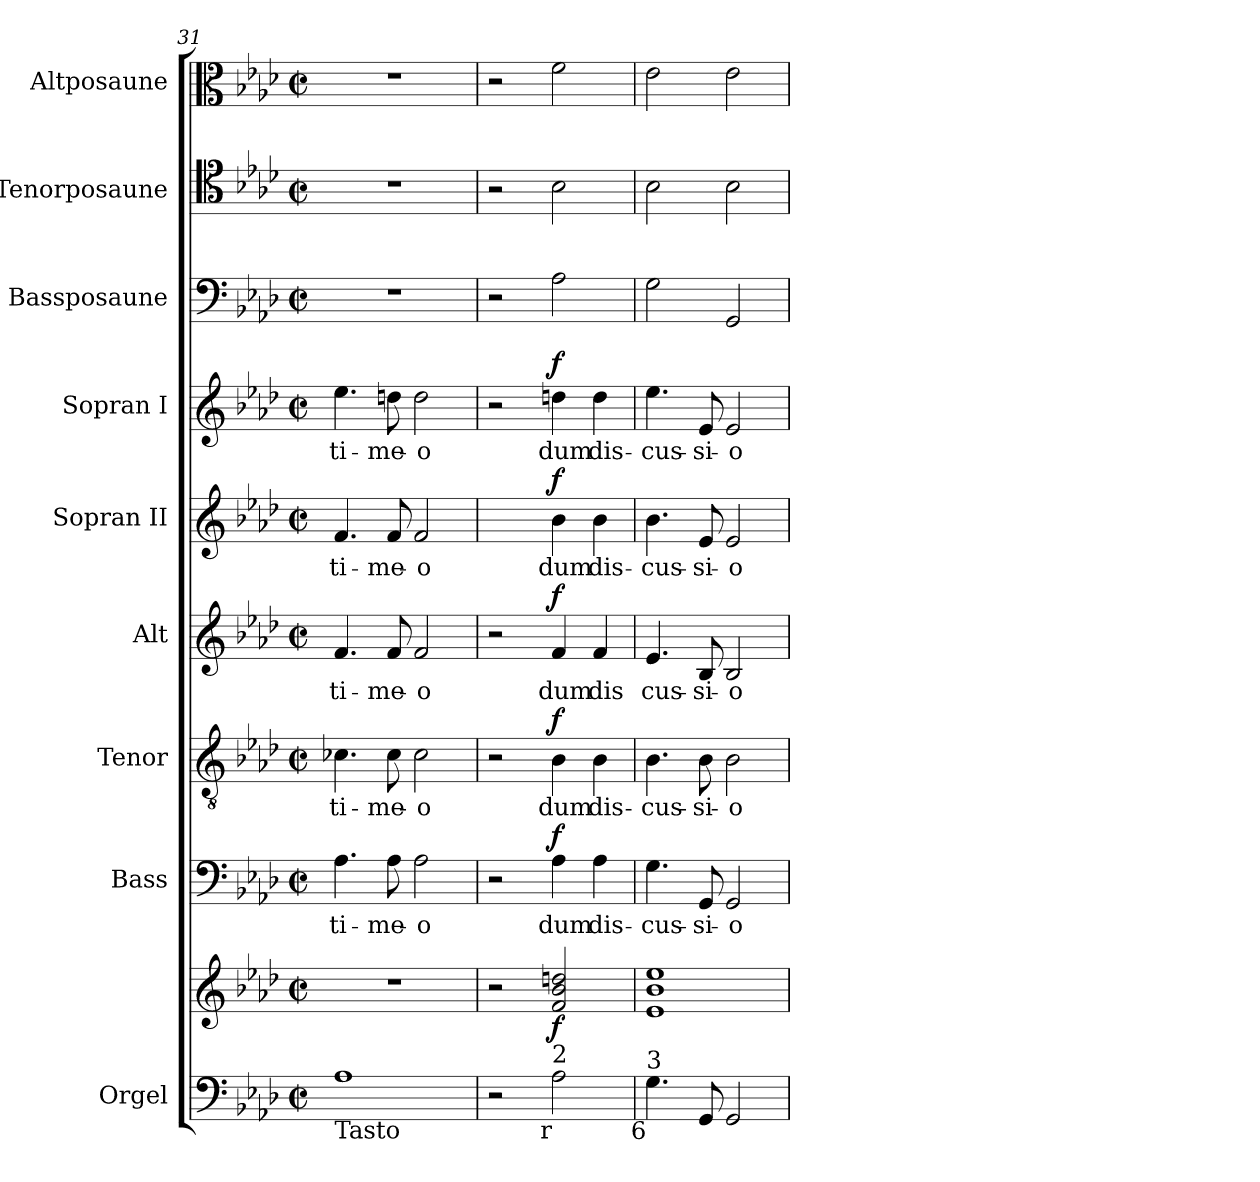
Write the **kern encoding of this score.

**kern	**kern	**dynam	**kern	**text	**dynam	**kern	**text	**dynam	**kern	**text	**dynam	**kern	**text	**dynam	**kern	**text	**dynam	**kern	**kern	**kern
*part9	*part9	*part9	*part8	*part8	*part8	*part7	*part7	*part7	*part6	*part6	*part6	*part5	*part5	*part5	*part4	*part4	*part4	*part3	*part2	*part1
*staff10	*staff9	*staff9/10	*staff8	*staff8	*staff8	*staff7	*staff7	*staff7	*staff6	*staff6	*staff6	*staff5	*staff5	*staff5	*staff4	*staff4	*staff4	*staff3	*staff2	*staff1
*I"Orgel	*	*	*I"Bass	*	*	*I"Tenor	*	*	*I"Alt	*	*	*I"Sopran II	*	*	*I"Sopran I	*	*	*I"Bassposaune	*I"Tenorposaune	*I"Altposaune
*I'Org.	*	*	*I'B.	*	*	*I'T.	*	*	*I'A.	*	*	*I'S.	*	*	*I'S.	*	*	*I'B. Pos.	*I'Pos.	*I'Pos.
*clefF4	*clefG2	*	*clefF4	*	*	*clefGv2	*	*	*clefG2	*	*	*clefG2	*	*	*clefG2	*	*	*clefF4	*clefC4	*clefC3
*	*	*	*	*	*	*ITrd7c12	*	*	*	*	*	*	*	*	*	*	*	*	*	*
*k[b-e-a-d-]	*k[b-e-a-d-]	*	*k[b-e-a-d-]	*	*	*k[b-e-a-d-]	*	*	*k[b-e-a-d-]	*	*	*k[b-e-a-d-]	*	*	*k[b-e-a-d-]	*	*	*k[b-e-a-d-]	*k[b-e-a-d-]	*k[b-e-a-d-]
*f:	*f:	*	*f:	*	*	*f:	*	*	*f:	*	*	*f:	*	*	*f:	*	*	*f:	*f:	*f:
*M2/2	*M2/2	*	*M2/2	*	*	*M2/2	*	*	*M2/2	*	*	*M2/2	*	*	*M2/2	*	*	*M2/2	*M2/2	*M2/2
*met(c|)	*met(c|)	*	*met(c|)	*	*	*met(c|)	*	*	*met(c|)	*	*	*met(c|)	*	*	*met(c|)	*	*	*met(c|)	*met(c|)	*met(c|)
=31	=31	=31	=31	=31	=31	=31	=31	=31	=31	=31	=31	=31	=31	=31	=31	=31	=31	=31	=31	=31
!	!	!	!	!LO:LY:b:color=#000000	!	!	!	!	!	!	!	!	!	!	!	!	!	!	!	!
!	!	!	!	!	!	!	!LO:LY:b:color=#000000	!	!	!	!	!	!	!	!	!	!	!	!	!
!	!	!	!	!	!	!	!	!	!	!LO:LY:b:color=#000000	!	!	!	!	!	!	!	!	!	!
!	!	!	!	!	!	!	!	!	!	!	!	!	!LO:LY:b:color=#000000	!	!	!	!	!	!	!
!LO:TX:b:t=Tasto	!	!	!	!	!	!	!	!	!	!	!	!	!	!	!	!	!	!	!	!
!	!	!	!	!	!	!	!	!	!	!	!	!	!	!	!	!LO:LY:b:color=#000000	!	!	!	!
1A-i	1r	.	4.A-i\	ti-	.	4.C-Xi\	ti-	.	4.fi/	ti-	.	4.fi/	ti-	.	4.ee-i\	ti-	.	1r	1r	1r
!	!	!	!	!LO:LY:b:color=#000000	!	!	!	!	!	!	!	!	!	!	!	!	!	!	!	!
!	!	!	!	!	!	!	!LO:LY:b:color=#000000	!	!	!	!	!	!	!	!	!	!	!	!	!
!	!	!	!	!	!	!	!	!	!	!LO:LY:b:color=#000000	!	!	!	!	!	!	!	!	!	!
!	!	!	!	!	!	!	!	!	!	!	!	!	!LO:LY:b:color=#000000	!	!	!	!	!	!	!
!	!	!	!	!	!	!	!	!	!	!	!	!	!	!	!	!LO:LY:b:color=#000000	!	!	!	!
.	.	.	8A-i\	-me-	.	8C-i\	-me-	.	8fi/	-me-	.	8fi/	-me-	.	8ddni\	-me-	.	.	.	.
!	!	!	!	!LO:LY:b:color=#000000	!	!	!	!	!	!	!	!	!	!	!	!	!	!	!	!
!	!	!	!	!	!	!	!LO:LY:b:color=#000000	!	!	!	!	!	!	!	!	!	!	!	!	!
!	!	!	!	!	!	!	!	!	!	!LO:LY:b:color=#000000	!	!	!	!	!	!	!	!	!	!
!	!	!	!	!	!	!	!	!	!	!	!	!	!LO:LY:b:color=#000000	!	!	!	!	!	!	!
!	!	!	!	!	!	!	!	!	!	!	!	!	!	!	!	!LO:LY:b:color=#000000	!	!	!	!
.	.	.	2A-i\	-o	.	2C-i\	-o	.	2fi/	-o	.	2fi/	-o	.	2ddi\	-o	.	.	.	.
=32	=32	=32	=32	=32	=32	=32	=32	=32	=32	=32	=32	=32	=32	=32	=32	=32	=32	=32	=32	=32
2r	2r	.	2r	.	.	2r	.	.	2r	.	.	2ryy	.	.	2r	.	.	2r	2r	2r
!	!	!	!	!LO:LY:b:color=#000000	!	!	!	!	!	!	!	!	!	!	!	!	!	!	!	!
!	!	!	!	!	!	!	!LO:LY:b:color=#000000	!	!	!	!	!	!	!	!	!	!	!	!	!
!	!	!	!	!	!	!	!	!	!	!LO:LY:b:color=#000000	!	!	!	!	!	!	!	!	!	!
!	!	!	!	!	!	!	!	!	!	!	!	!	!LO:LY:b:color=#000000	!	!	!	!	!	!	!
!LO:TX:b:rj:t=r	!	!	!	!	!	!	!	!	!	!	!	!	!	!	!	!	!	!	!	!
!LO:TX:t=2	!	!	!	!	!	!	!	!	!	!	!	!	!	!	!	!	!	!	!	!
!	!	!	!	!	!	!	!	!	!	!	!	!	!	!	!	!LO:LY:b:color=#000000	!	!	!	!
2A-i\	2fi/ 2b-i 2ddni	f	4A-i\	dum	f	4BB-i\	dum	f	4fi/	dum	f	4b-i\	dum	f	4ddni\	dum	f	2A-i\	2B-i\	2fi\
!	!	!	!	!LO:LY:b:color=#000000	!	!	!	!	!	!	!	!	!	!	!	!	!	!	!	!
!	!	!	!	!	!	!	!LO:LY:b:color=#000000	!	!	!	!	!	!	!	!	!	!	!	!	!
!	!	!	!	!	!	!	!	!	!	!LO:LY:b:color=#000000	!	!	!	!	!	!	!	!	!	!
!	!	!	!	!	!	!	!	!	!	!	!	!	!LO:LY:b:color=#000000	!	!	!	!	!	!	!
!	!	!	!	!	!	!	!	!	!	!	!	!	!	!	!	!LO:LY:b:color=#000000	!	!	!	!
.	.	.	4A-i\	dis-	.	4BB-i\	dis-	.	4fi/	dis	.	4b-i\	dis-	.	4ddi\	dis-	.	.	.	.
=33	=33	=33	=33	=33	=33	=33	=33	=33	=33	=33	=33	=33	=33	=33	=33	=33	=33	=33	=33	=33
!	!	!	!	!LO:LY:b:color=#000000	!	!	!	!	!	!	!	!	!	!	!	!	!	!	!	!
!	!	!	!	!	!	!	!LO:LY:b:color=#000000	!	!	!	!	!	!	!	!	!	!	!	!	!
!	!	!	!	!	!	!	!	!	!	!LO:LY:b:color=#000000	!	!	!	!	!	!	!	!	!	!
!	!	!	!	!	!	!	!	!	!	!	!	!	!LO:LY:b:color=#000000	!	!	!	!	!	!	!
!LO:TX:b:rj:t=6	!	!	!	!	!	!	!	!	!	!	!	!	!	!	!	!	!	!	!	!
!LO:TX:t=3	!	!	!	!	!	!	!	!	!	!	!	!	!	!	!	!	!	!	!	!
!	!	!	!	!	!	!	!	!	!	!	!	!	!	!	!	!LO:LY:b:color=#000000	!	!	!	!
4.Gi\	1e-i 1b-i 1ee-i	.	4.Gi\	-cus-	.	4.BB-i\	-cus-	.	4.e-i/	cus-	.	4.b-i\	-cus-	.	4.ee-i\	-cus-	.	2Gi\	2B-i\	2e-i\
!	!	!	!	!LO:LY:b:color=#000000	!	!	!	!	!	!	!	!	!	!	!	!	!	!	!	!
!	!	!	!	!	!	!	!LO:LY:b:color=#000000	!	!	!	!	!	!	!	!	!	!	!	!	!
!	!	!	!	!	!	!	!	!	!	!LO:LY:b:color=#000000	!	!	!	!	!	!	!	!	!	!
!	!	!	!	!	!	!	!	!	!	!	!	!	!LO:LY:b:color=#000000	!	!	!	!	!	!	!
!	!	!	!	!	!	!	!	!	!	!	!	!	!	!	!	!LO:LY:b:color=#000000	!	!	!	!
8GGi/	.	.	8GGi/	-si-	.	8BB-i\	-si-	.	8B-i/	-si-	.	8e-i/	-si-	.	8e-i/	-si-	.	.	.	.
!	!	!	!	!LO:LY:b:color=#000000	!	!	!	!	!	!	!	!	!	!	!	!	!	!	!	!
!	!	!	!	!	!	!	!LO:LY:b:color=#000000	!	!	!	!	!	!	!	!	!	!	!	!	!
!	!	!	!	!	!	!	!	!	!	!LO:LY:b:color=#000000	!	!	!	!	!	!	!	!	!	!
!	!	!	!	!	!	!	!	!	!	!	!	!	!LO:LY:b:color=#000000	!	!	!	!	!	!	!
!	!	!	!	!	!	!	!	!	!	!	!	!	!	!	!	!LO:LY:b:color=#000000	!	!	!	!
2GGi/	.	.	2GGi/	-o	.	2BB-i\	-o	.	2B-i/	-o	.	2e-i/	-o	.	2e-i/	-o	.	2GGi/	2B-i\	2e-i\
=	=	=	=	=	=	=	=	=	=	=	=	=	=	=	=	=	=	=	=	=
*-	*-	*-	*-	*-	*-	*-	*-	*-	*-	*-	*-	*-	*-	*-	*-	*-	*-	*-	*-	*-
